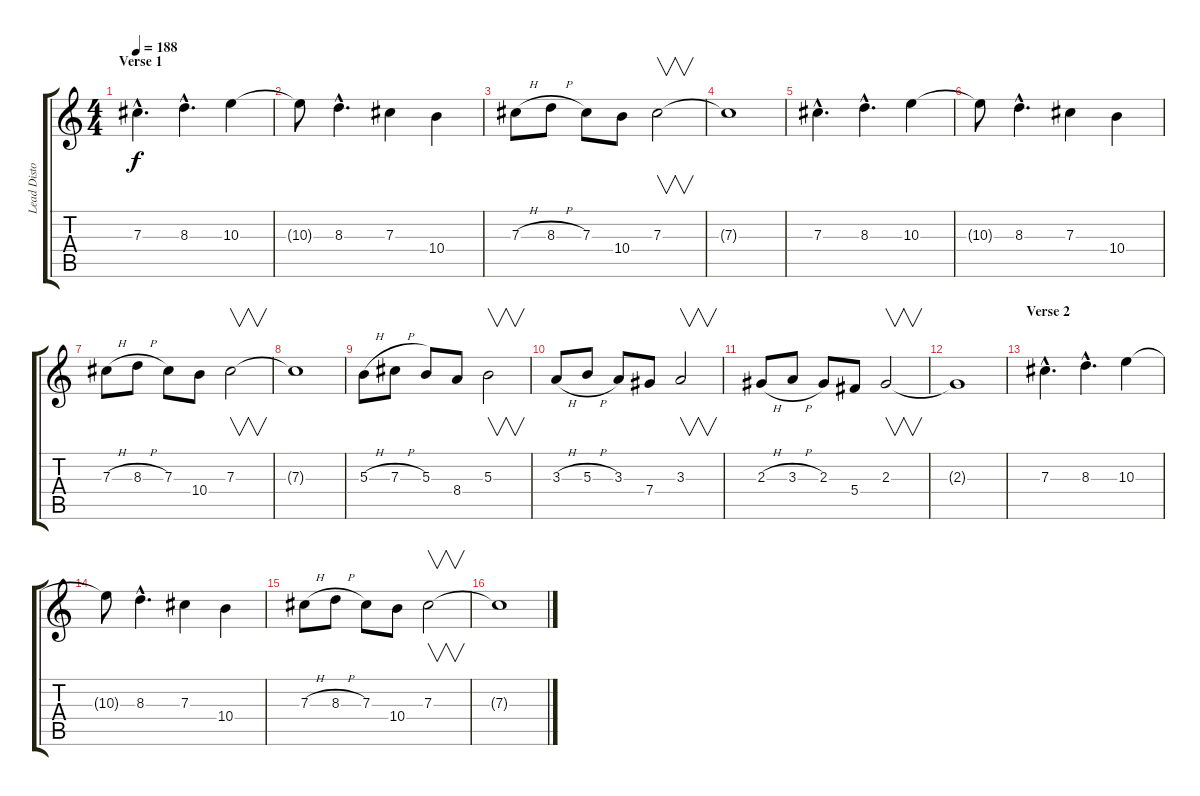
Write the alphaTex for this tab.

\track ("Lead Distortion" "Lead Disto") {instrument overdrivenguitar}
\staff {score tabs}
\tuning (Eb4 Bb3 Gb3 Db3 Ab2 Eb2) {hide}
\ts (4 4)
\section ("" "Verse 1")
\tempo 188
\clef g2
\ks c
7.3{hac}.4{d dy f} 8.3{hac}.4{d} 10.3.4 |
10.3{t}.8 8.3{hac}.4{d} 7.3.4 10.4.4 |
7.3{h}.8 8.3{h}.8 7.3.8 10.4.8 7.3.2{v} |
7.3{t}.1 |
7.3{hac}.4{d} 8.3{hac}.4{d} 10.3.4 |
10.3{t}.8 8.3{hac}.4{d} 7.3.4 10.4.4 |
7.3{h}.8 8.3{h}.8 7.3.8 10.4.8 7.3.2{v} |
7.3{t}.1 |
5.3{h}.8 7.3{h}.8 5.3.8 8.4.8 5.3.2{v} |
3.3{h}.8 5.3{h}.8 3.3.8 7.4.8 3.3.2{v} |
2.3{h}.8 3.3{h}.8 2.3.8 5.4.8 2.3.2{v} |
2.3{t}.1 |
\section ("" "Verse 2")
7.3{hac}.4{d} 8.3{hac}.4{d} 10.3.4 |
10.3{t}.8 8.3{hac}.4{d} 7.3.4 10.4.4 |
7.3{h}.8 8.3{h}.8 7.3.8 10.4.8 7.3.2{v} |
7.3{t}.1
